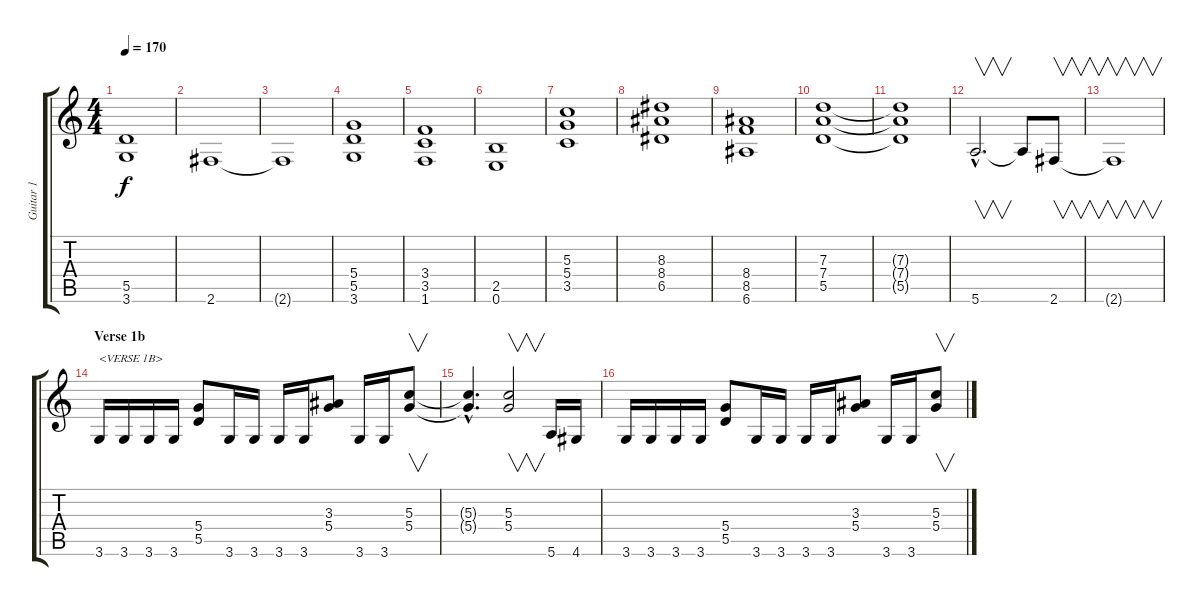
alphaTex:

\track ("Guitar 1" "Guitar 1") {instrument distortionguitar}
\staff {score tabs}
\tuning (E4 B3 G3 D3 A2 E2) {hide}
\ts (4 4)
\tempo 170
\clef g2
\ks c
(5.5{t} 3.6{t}).1{dy f} |
2.6.1 |
2.6{t}.1 |
(5.4 5.5 3.6).1 |
(3.4 3.5 1.6).1 |
(2.5 0.6).1 |
(5.3 5.4 3.5).1 |
(8.3 8.4 6.5).1 |
(8.4 8.5 6.6).1 |
(7.3 7.4 5.5).1 |
(7.3{t} 7.4{t} 5.5{t}).1 |
5.6{hac}.2{v d} 5.6{t}.8 2.6.8{v} |
2.6{t}.1{v} |
\section ("" "Verse 1b")
3.6.16{txt "<VERSE 1B>"} 3.6.16 3.6.16 3.6.16 (5.4 5.5).8 3.6.16 3.6.16 3.6.16 3.6.16 (3.3 5.4).8 3.6.16 3.6.16 (5.3 5.4).8{v} |
(5.3{hac t} 5.4{hac t}).4{d} (5.3 5.4).2{v} 5.6.16 4.6.16 |
3.6.16 3.6.16 3.6.16 3.6.16 (5.4 5.5).8 3.6.16 3.6.16 3.6.16 3.6.16 (3.3 5.4).8 3.6.16 3.6.16 (5.3 5.4).8{v}
